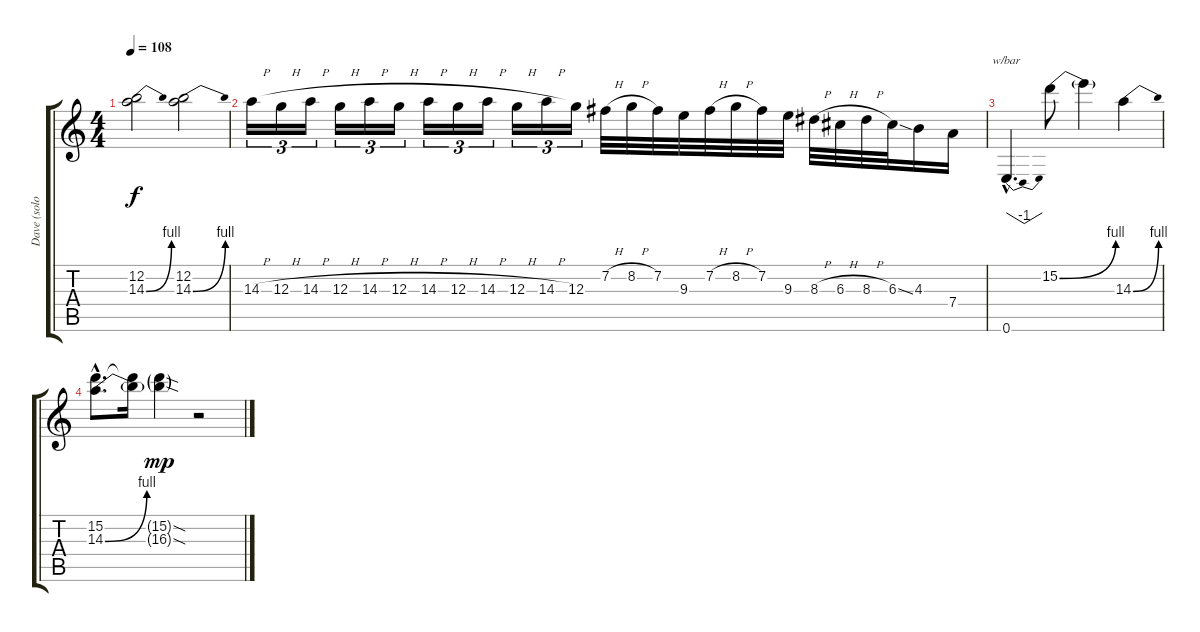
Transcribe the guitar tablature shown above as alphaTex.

\track ("Dave (solo)" "Dave (solo") {instrument distortionguitar}
\staff {score tabs}
\tuning (E4 B3 G3 D3 A2 E2) {hide}
\ts (4 4)
\tempo 108
\clef g2
\ks c
(12.2 14.3{be (bend 0 0 60 4)}).2{dy f} (12.2 14.3{be (bend 0 0 60 4)}).2 |
14.3{h}.16{tu (3 2)} 12.3{h}.16{tu (3 2)} 14.3{h}.16{tu (3 2)} 12.3{h}.16{tu (3 2)} 14.3{h}.16{tu (3 2)} 12.3{h}.16{tu (3 2)} 14.3{h}.16{tu (3 2)} 12.3{h}.16{tu (3 2)} 14.3{h}.16{tu (3 2)} 12.3{h}.16{tu (3 2)} 14.3{h}.16{tu (3 2)} 12.3.16{tu (3 2)} 7.2{h}.32 8.2{h}.32 7.2.32 9.3.32 7.2{h}.32 8.2{h}.32 7.2.32 9.3.32 8.3{h}.32 6.3{h}.32 8.3{h}.32 6.3{ss}.32 4.3.16 7.4.16 |
0.6{hac}.4{d tbe (dip default 0 0 30 -4 60 0)} 15.2{be (bend 0 0 60 4)}.8 15.2{t}.4 14.3{be (bend 0 0 60 4)}.4 |
(15.2{hac} 14.3{be (bend 0 0 60 4) hac}).8{d} (15.2{t} 14.3{t}).16 (15.2{sod g} 16.3{sod g}).4{dy mp} r.2
